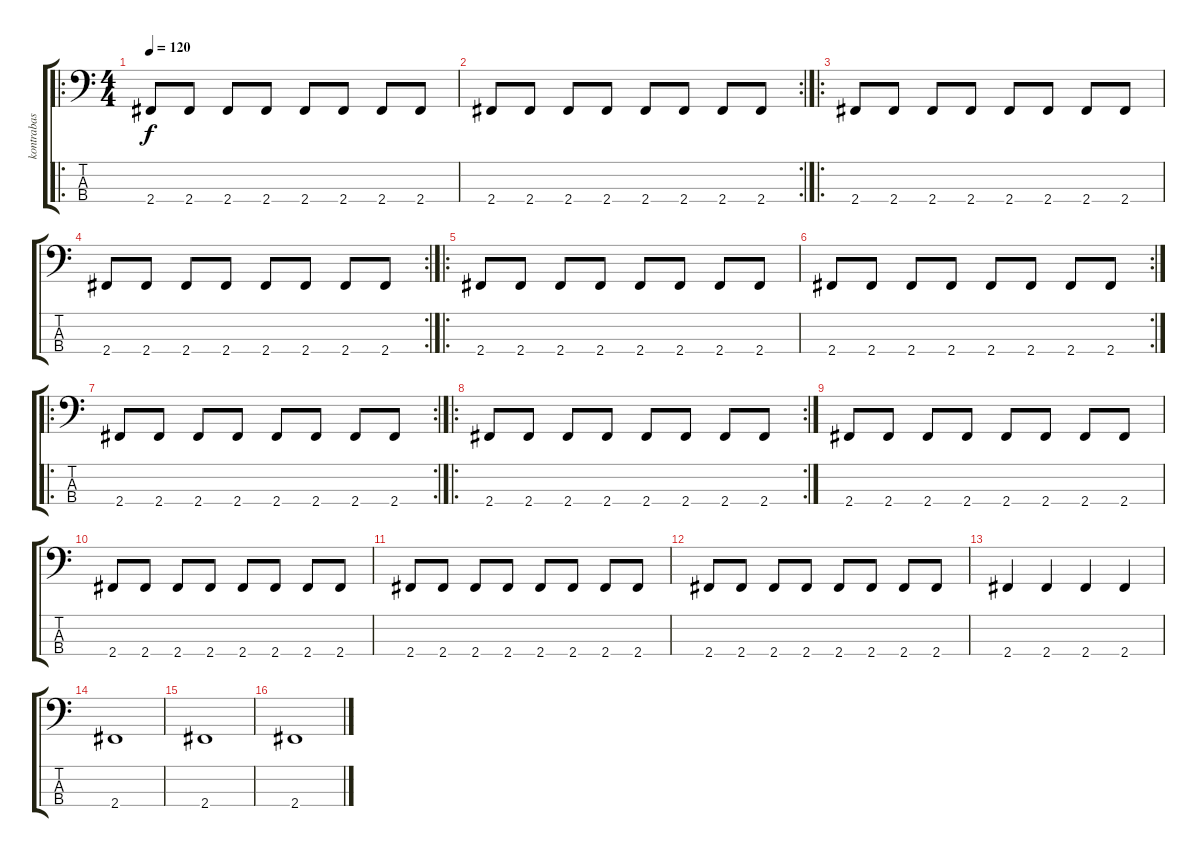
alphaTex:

\track ("kontrabas" "kontrabas") {instrument contrabass}
\staff {score tabs}
\tuning (G2 D2 A1 E1) {hide}
\ro
\ts (4 4)
\tempo 120
\clef f4
\ks c
2.4.8{dy f} 2.4.8 2.4.8 2.4.8 2.4.8 2.4.8 2.4.8 2.4.8 |
\rc 2
2.4.8 2.4.8 2.4.8 2.4.8 2.4.8 2.4.8 2.4.8 2.4.8 |
\ro
2.4.8 2.4.8 2.4.8 2.4.8 2.4.8 2.4.8 2.4.8 2.4.8 |
\rc 2
2.4.8 2.4.8 2.4.8 2.4.8 2.4.8 2.4.8 2.4.8 2.4.8 |
\ro
2.4.8 2.4.8 2.4.8 2.4.8 2.4.8 2.4.8 2.4.8 2.4.8 |
\rc 2
2.4.8 2.4.8 2.4.8 2.4.8 2.4.8 2.4.8 2.4.8 2.4.8 |
\ro
\rc 2
2.4.8 2.4.8 2.4.8 2.4.8 2.4.8 2.4.8 2.4.8 2.4.8 |
\ro
\rc 2
2.4.8 2.4.8 2.4.8 2.4.8 2.4.8 2.4.8 2.4.8 2.4.8 |
2.4.8 2.4.8 2.4.8 2.4.8 2.4.8 2.4.8 2.4.8 2.4.8 |
2.4.8 2.4.8 2.4.8 2.4.8 2.4.8 2.4.8 2.4.8 2.4.8 |
2.4.8 2.4.8 2.4.8 2.4.8 2.4.8 2.4.8 2.4.8 2.4.8 |
2.4.8 2.4.8 2.4.8 2.4.8 2.4.8 2.4.8 2.4.8 2.4.8 |
2.4.4 2.4.4 2.4.4 2.4.4 |
2.4.1 |
2.4.1 |
2.4.1
